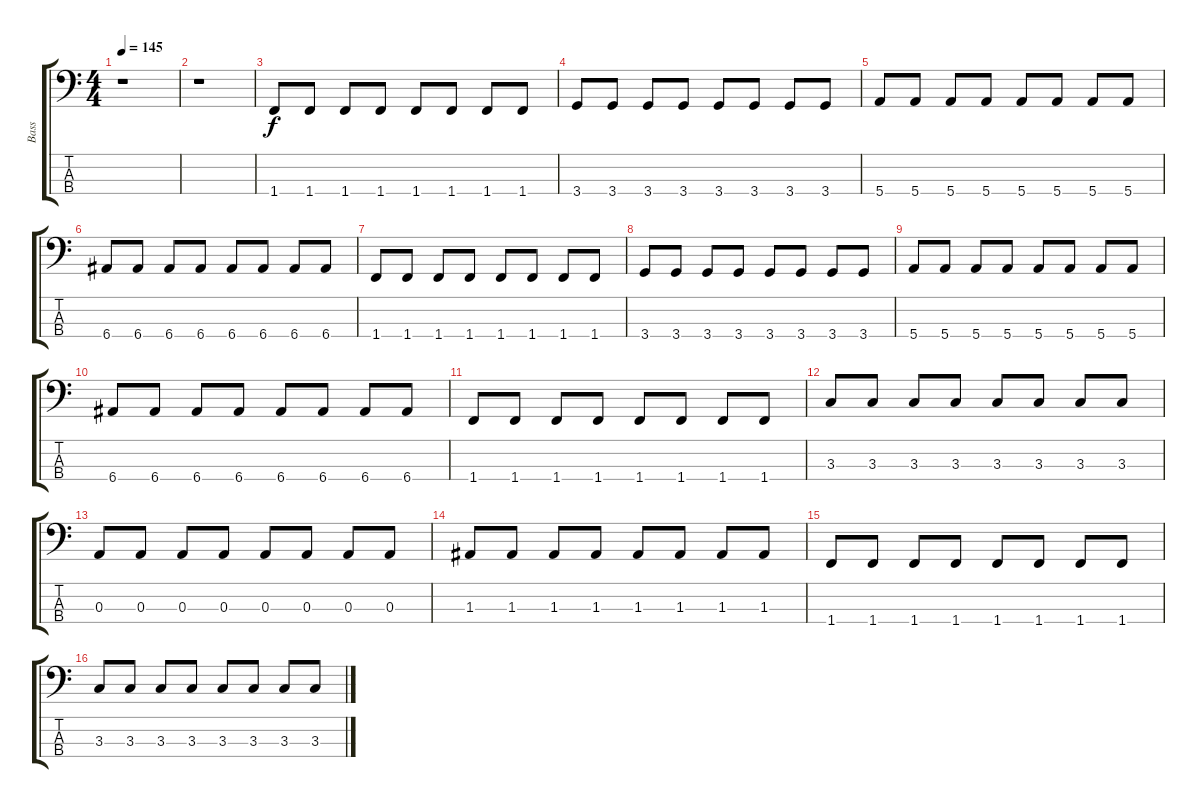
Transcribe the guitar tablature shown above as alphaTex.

\track ("Bass" "Bass") {instrument electricbassfinger}
\staff {score tabs}
\tuning (G2 D2 A1 E1) {hide}
\ts (4 4)
\tempo 145
\clef f4
\ks c
r.1{dy f instrument electricbassfinger} |
r.1 |
1.4.8 1.4.8 1.4.8 1.4.8 1.4.8 1.4.8 1.4.8 1.4.8 |
3.4.8 3.4.8 3.4.8 3.4.8 3.4.8 3.4.8 3.4.8 3.4.8 |
5.4.8 5.4.8 5.4.8 5.4.8 5.4.8 5.4.8 5.4.8 5.4.8 |
6.4.8 6.4.8 6.4.8 6.4.8 6.4.8 6.4.8 6.4.8 6.4.8 |
1.4.8 1.4.8 1.4.8 1.4.8 1.4.8 1.4.8 1.4.8 1.4.8 |
3.4.8 3.4.8 3.4.8 3.4.8 3.4.8 3.4.8 3.4.8 3.4.8 |
5.4.8 5.4.8 5.4.8 5.4.8 5.4.8 5.4.8 5.4.8 5.4.8 |
6.4.8 6.4.8 6.4.8 6.4.8 6.4.8 6.4.8 6.4.8 6.4.8 |
1.4.8 1.4.8 1.4.8 1.4.8 1.4.8 1.4.8 1.4.8 1.4.8 |
3.3.8 3.3.8 3.3.8 3.3.8 3.3.8 3.3.8 3.3.8 3.3.8 |
0.3.8 0.3.8 0.3.8 0.3.8 0.3.8 0.3.8 0.3.8 0.3.8 |
1.3.8 1.3.8 1.3.8 1.3.8 1.3.8 1.3.8 1.3.8 1.3.8 |
1.4.8 1.4.8 1.4.8 1.4.8 1.4.8 1.4.8 1.4.8 1.4.8 |
3.3.8 3.3.8 3.3.8 3.3.8 3.3.8 3.3.8 3.3.8 3.3.8
